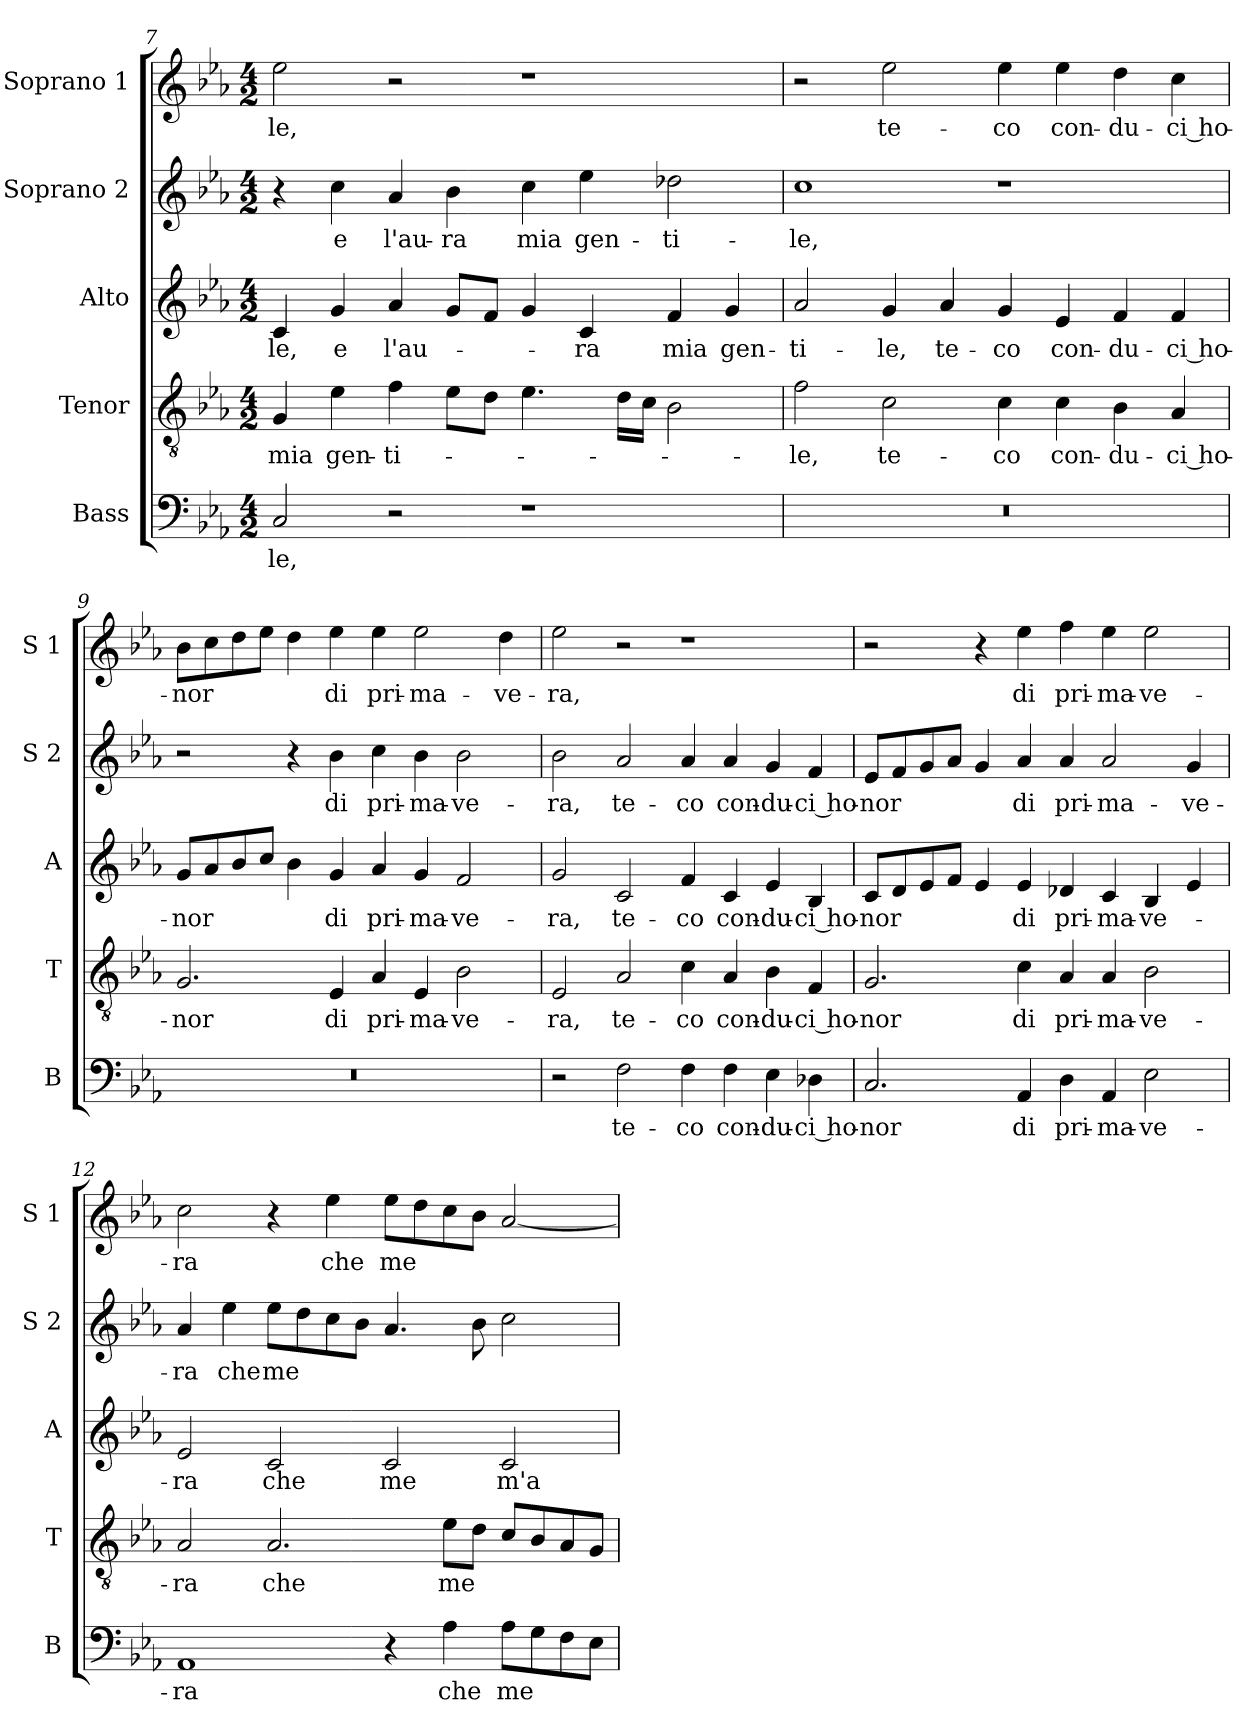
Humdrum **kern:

**kern	**text	**kern	**text	**kern	**text	**kern	**text	**kern	**text
*part5	*part5	*part4	*part4	*part3	*part3	*part2	*part2	*part1	*part1
*staff5	*staff5	*staff4	*staff4	*staff3	*staff3	*staff2	*staff2	*staff1	*staff1
*I"Bass	*	*I"Tenor	*	*I"Alto	*	*I"Soprano 2	*	*I"Soprano 1	*
*I'B	*	*I'T	*	*I'A	*	*I'S 2	*	*I'S 1	*
!!LO:PB:g=z
*clefF4	*	*clefGv2	*	*clefG2	*	*clefG2	*	*clefG2	*
*k[b-e-a-]	*	*k[b-e-a-]	*	*k[b-e-a-]	*	*k[b-e-a-]	*	*k[b-e-a-]	*
*E-:	*	*E-:	*	*E-:	*	*E-:	*	*E-:	*
*M4/2	*	*M4/2	*	*M4/2	*	*M4/2	*	*M4/2	*
=7	=7	=7	=7	=7	=7	=7	=7	=7	=7
!	!LO:LY:b	!	!LO:LY:b	!	!LO:LY:b	!	!	!	!LO:LY:b
2C/	-le,	4G/	mia	4c/	-le,	4r	.	2ee-\	-le,
!	!	!	!LO:LY:b	!	!LO:LY:b	!	!LO:LY:b	!	!
.	.	4e-\	gen-	4g/	e	4cc\	e	.	.
!	!	!	!LO:LY:b	!	!LO:LY:b	!	!LO:LY:b	!	!
2r	.	4f\	-ti-	4a-/	l'au-	4a-/	l'au-	2r	.
!	!	!	!	!	!	!	!LO:LY:b	!	!
.	.	8e-\L	.	8g/L	.	4b-\	-ra	.	.
.	.	8d\J	.	8f/J	.	.	.	.	.
!	!	!	!	!	!	!	!LO:LY:b	!	!
1r	.	4.e-\	.	4g/	.	4cc\	mia	1r	.
!	!	!	!	!	!LO:LY:b	!	!LO:LY:b	!	!
.	.	.	.	4c/	-ra	4ee-\	gen-	.	.
.	.	16d\LL	.	.	.	.	.	.	.
.	.	16c\JJ	.	.	.	.	.	.	.
!	!	!	!	!	!LO:LY:b	!	!LO:LY:b	!	!
.	.	2B-\	.	4f/	mia	2dd-X\	-ti-	.	.
!	!	!	!	!	!LO:LY:b	!	!	!	!
.	.	.	.	4g/	gen-	.	.	.	.
=8	=8	=8	=8	=8	=8	=8	=8	=8	=8
!	!	!	!LO:LY:b	!	!LO:LY:b	!	!LO:LY:b	!	!
0r	.	2f\	-le,	2a-/	-ti-	1cc	-le,	2r	.
!	!	!	!LO:LY:b	!	!LO:LY:b	!	!	!	!LO:LY:b
.	.	2c\	te-	4g/	-le,	.	.	2ee-\	te-
!	!	!	!	!	!LO:LY:b	!	!	!	!
.	.	.	.	4a-/	te-	.	.	.	.
!	!	!	!LO:LY:b	!	!LO:LY:b	!	!	!	!LO:LY:b
.	.	4c\	-co	4g/	-co	1r	.	4ee-\	-co
!	!	!	!LO:LY:b	!	!LO:LY:b	!	!	!	!LO:LY:b
.	.	4c\	con-	4e-/	con-	.	.	4ee-\	con-
!	!	!	!LO:LY:b	!	!LO:LY:b	!	!	!	!LO:LY:b
.	.	4B-\	-du-	4f/	-du-	.	.	4dd\	-du-
!	!	!	!LO:LY:b	!	!LO:LY:b	!	!	!	!LO:LY:b
.	.	4A-/	-ci ho-	4f/	-ci ho-	.	.	4cc\	-ci ho-
=9	=9	=9	=9	=9	=9	=9	=9	=9	=9
!	!	!	!LO:LY:b	!	!LO:LY:b	!	!	!	!LO:LY:b
0r	.	2.G/	-nor	8g/L	-nor	2r	.	8b-\L	-nor
.	.	.	.	8a-/	.	.	.	8cc\	.
.	.	.	.	8b-/	.	.	.	8dd\	.
.	.	.	.	8cc/J	.	.	.	8ee-\J	.
.	.	.	.	4b-\	.	4r	.	4dd\	.
!	!	!	!LO:LY:b	!	!LO:LY:b	!	!LO:LY:b	!	!LO:LY:b
.	.	4E-/	di	4g/	di	4b-\	di	4ee-\	di
!	!	!	!LO:LY:b	!	!LO:LY:b	!	!LO:LY:b	!	!LO:LY:b
.	.	4A-/	pri-	4a-/	pri-	4cc\	pri-	4ee-\	pri-
!	!	!	!LO:LY:b	!	!LO:LY:b	!	!LO:LY:b	!	!LO:LY:b
.	.	4E-/	-ma-	4g/	-ma-	4b-\	-ma-	2ee-\	-ma-
!	!	!	!LO:LY:b	!	!LO:LY:b	!	!LO:LY:b	!	!
.	.	2B-\	-ve-	2f/	-ve-	2b-\	-ve-	.	.
!	!	!	!	!	!	!	!	!	!LO:LY:b
.	.	.	.	.	.	.	.	4dd\	-ve-
!!LO:LB:g=z
=10	=10	=10	=10	=10	=10	=10	=10	=10	=10
!	!	!	!LO:LY:b	!	!LO:LY:b	!	!LO:LY:b	!	!LO:LY:b
2r	.	2E-/	-ra,	2g/	-ra,	2b-\	-ra,	2ee-\	-ra,
!	!LO:LY:b	!	!LO:LY:b	!	!LO:LY:b	!	!LO:LY:b	!	!
2F\	te-	2A-/	te-	2c/	te-	2a-/	te-	2r	.
!	!LO:LY:b	!	!LO:LY:b	!	!LO:LY:b	!	!LO:LY:b	!	!
4F\	-co	4c\	-co	4f/	-co	4a-/	-co	1r	.
!	!LO:LY:b	!	!LO:LY:b	!	!LO:LY:b	!	!LO:LY:b	!	!
4F\	con-	4A-/	con-	4c/	con-	4a-/	con-	.	.
!	!LO:LY:b	!	!LO:LY:b	!	!LO:LY:b	!	!LO:LY:b	!	!
4E-\	-du-	4B-\	-du-	4e-/	-du-	4g/	-du-	.	.
!	!LO:LY:b	!	!LO:LY:b	!	!LO:LY:b	!	!LO:LY:b	!	!
4D-X\	-ci ho-	4F/	-ci ho-	4B-/	-ci ho-	4f/	-ci ho-	.	.
=11	=11	=11	=11	=11	=11	=11	=11	=11	=11
!	!LO:LY:b	!	!LO:LY:b	!	!LO:LY:b	!	!LO:LY:b	!	!
2.C/	-nor	2.G/	-nor	8c/L	-nor	8e-/L	-nor	2r	.
.	.	.	.	8d/	.	8f/	.	.	.
.	.	.	.	8e-/	.	8g/	.	.	.
.	.	.	.	8f/J	.	8a-/J	.	.	.
.	.	.	.	4e-/	.	4g/	.	4r	.
!	!LO:LY:b	!	!LO:LY:b	!	!LO:LY:b	!	!LO:LY:b	!	!LO:LY:b
4AA-/	di	4c\	di	4e-/	di	4a-/	di	4ee-\	di
!	!LO:LY:b	!	!LO:LY:b	!	!LO:LY:b	!	!LO:LY:b	!	!LO:LY:b
4D\	pri-	4A-/	pri-	4d-X/	pri-	4a-/	pri-	4ff\	pri-
!	!LO:LY:b	!	!LO:LY:b	!	!LO:LY:b	!	!LO:LY:b	!	!LO:LY:b
4AA-/	-ma-	4A-/	-ma-	4c/	-ma-	2a-/	-ma-	4ee-\	-ma-
!	!LO:LY:b	!	!LO:LY:b	!	!LO:LY:b	!	!	!	!LO:LY:b
2E-\	-ve-	2B-\	-ve-	4B-/	-ve-	.	.	2ee-\	-ve-
!	!	!	!	!	!	!	!LO:LY:b	!	!
.	.	.	.	4e-/	.	4g/	-ve-	.	.
=12	=12	=12	=12	=12	=12	=12	=12	=12	=12
!	!LO:LY:b	!	!LO:LY:b	!	!LO:LY:b	!	!LO:LY:b	!	!LO:LY:b
1AA-	-ra	2A-/	-ra	2e-/	-ra	4a-/	-ra	2cc\	-ra
!	!	!	!	!	!	!	!LO:LY:b	!	!
.	.	.	.	.	.	4ee-\	che	.	.
!	!	!	!LO:LY:b	!	!LO:LY:b	!	!LO:LY:b	!	!
.	.	2.A-/	che	2c/	che	8ee-\L	me	4r	.
.	.	.	.	.	.	8dd\	.	.	.
!	!	!	!	!	!	!	!	!	!LO:LY:b
.	.	.	.	.	.	8cc\	.	4ee-\	che
.	.	.	.	.	.	8b-\J	.	.	.
!	!	!	!	!	!LO:LY:b	!	!	!	!LO:LY:b
4r	.	.	.	2c/	me	4.a-/	.	8ee-\L	me
.	.	.	.	.	.	.	.	8dd\	.
!	!LO:LY:b	!	!LO:LY:b	!	!	!	!	!	!
4A-\	che	8e-\L	me	.	.	.	.	8cc\	.
.	.	8d\J	.	.	.	8b-\	.	8b-\J	.
!	!LO:LY:b	!	!	!	!LO:LY:b	!	!	!	!
8A-\L	me	8c/L	.	2c/	m'a	2cc\	.	[2a-/	.
8G\	.	8B-/	.	.	.	.	.	.	.
8F\	.	8A-/	.	.	.	.	.	.	.
8E-\J	.	8G/J	.	.	.	.	.	.	.
=	=	=	=	=	=	=	=	=	=
*-	*-	*-	*-	*-	*-	*-	*-	*-	*-
